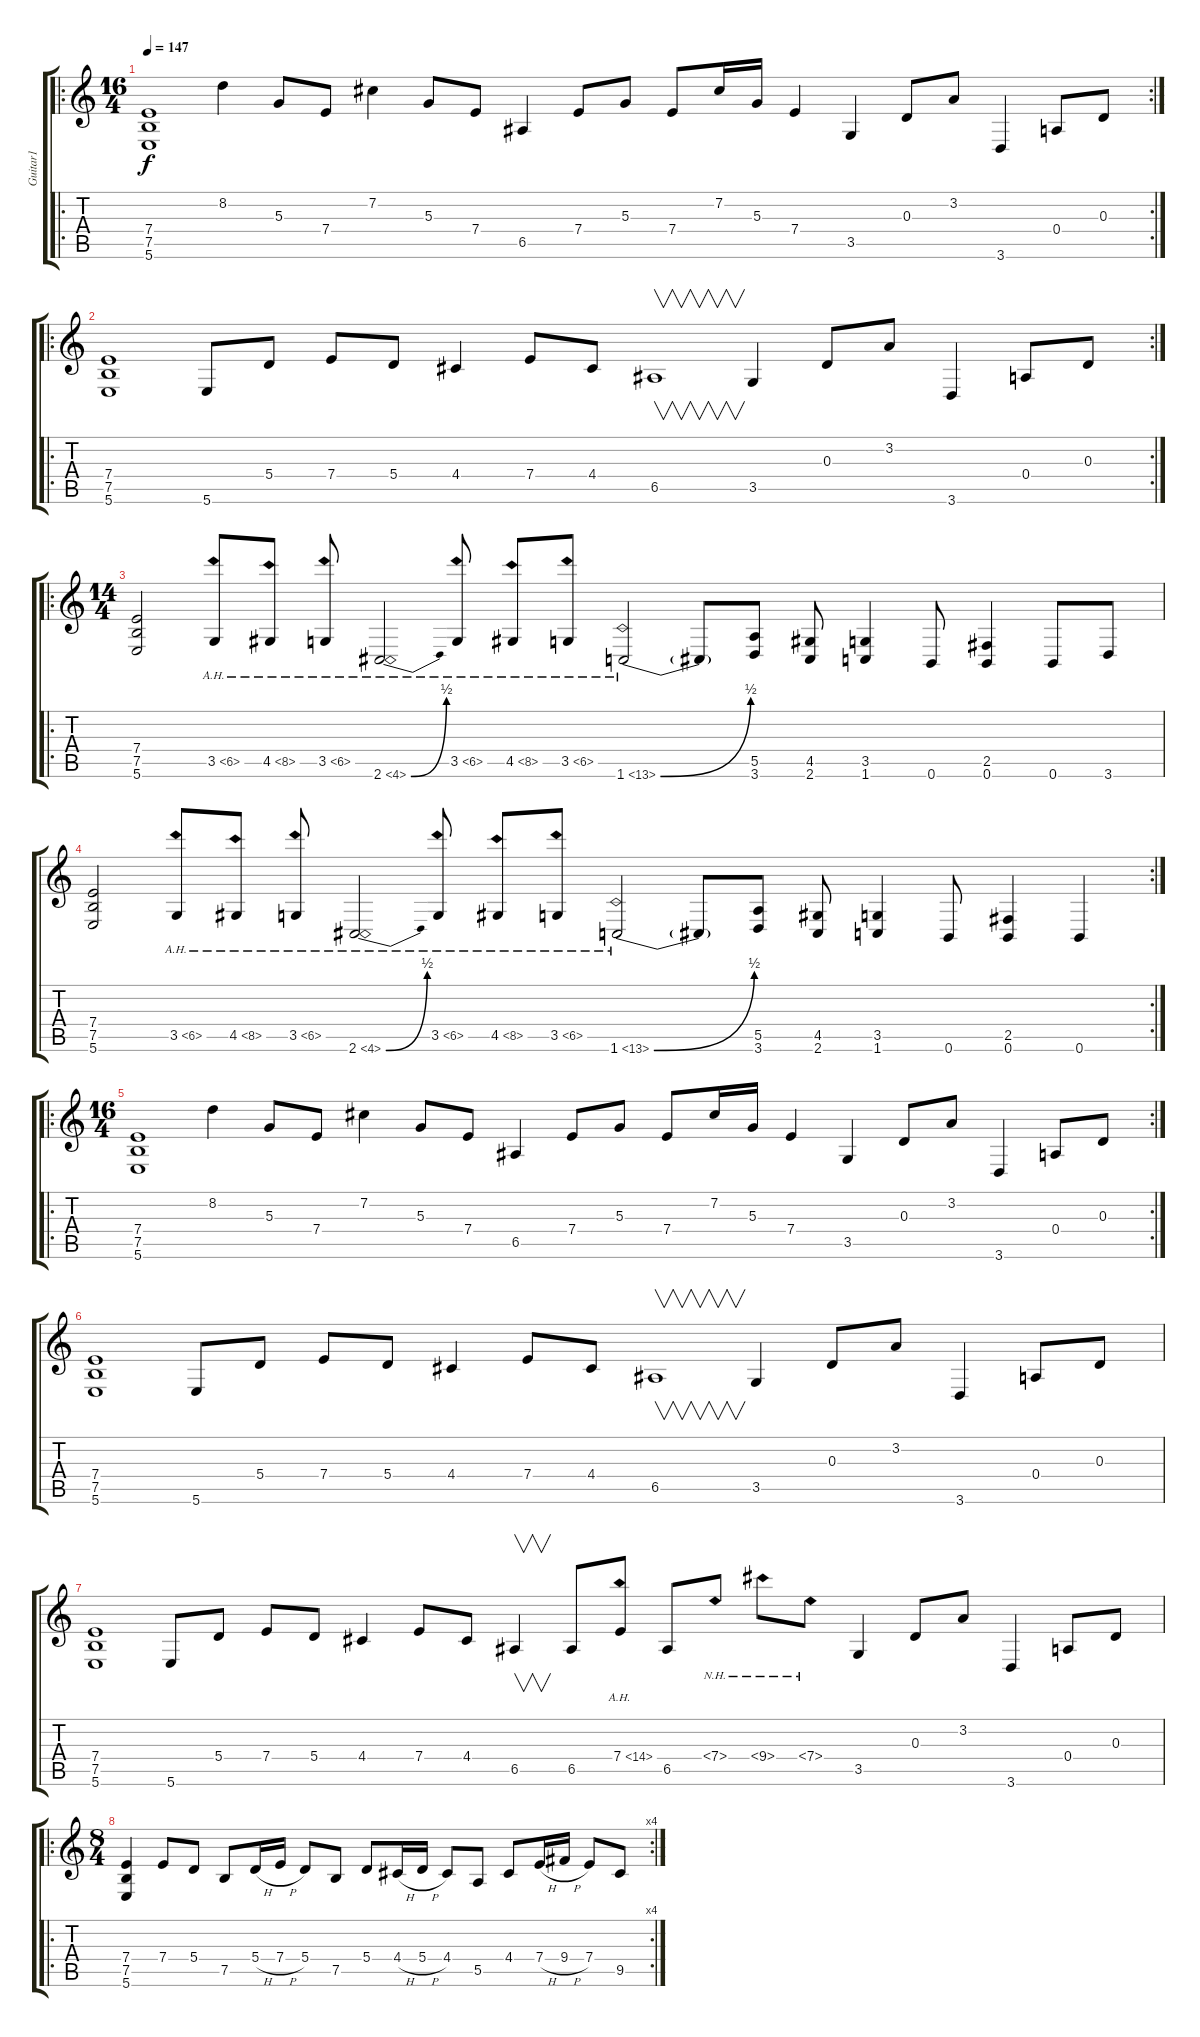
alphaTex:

\track ("Guitar1" "Guitar1") {instrument distortionguitar}
\staff {score tabs}
\tuning (B3 Gb3 D3 A2 E2 B1) {hide}
\ro
\rc 2
\ts (16 4)
\tempo 147
\clef g2
\ks c
(7.4 7.5 5.6).1{dy f instrument distortionguitar} 8.2.4 5.3.8 7.4.8 7.2.4 5.3.8 7.4.8 6.5.4 7.4.8 5.3.8 7.4.8 7.2.16 5.3.16 7.4.4 3.5.4 0.3.8 3.2.8 3.6.4 0.4.8 0.3.8 |
\ro
\rc 2
(7.4 7.5 5.6).1 5.6.8 5.4.8 7.4.8 5.4.8 4.4.4 7.4.8 4.4.8 6.5.1{v} 3.5.4 0.3.8 3.2.8 3.6.4 0.4.8 0.3.8 |
\ro
\ts (14 4)
(7.4 7.5 5.6).2 3.5{ah 3}.8 4.5{ah 4}.8 3.5{ah 3}.8 2.6{be (bend 0 0 60 2) ah 2}.2 3.5{ah 3}.8 4.5{ah 4}.8 3.5{ah 3}.8 1.6{be (bend 0 0 60 2) ah 12}.2 1.6{t}.8 (5.5 3.6).8 (4.5 2.6).8 (3.5 1.6).4 0.6.8 (2.5 0.6).4 0.6.8 3.6.8 |
\rc 2
(7.4 7.5 5.6).2 3.5{ah 3}.8 4.5{ah 4}.8 3.5{ah 3}.8 2.6{be (bend 0 0 60 2) ah 2}.2 3.5{ah 3}.8 4.5{ah 4}.8 3.5{ah 3}.8 1.6{be (bend 0 0 60 2) ah 12}.2 1.6{t}.8 (5.5 3.6).8 (4.5 2.6).8 (3.5 1.6).4 0.6.8 (2.5 0.6).4 0.6.4 |
\ro
\rc 2
\ts (16 4)
(7.4 7.5 5.6).1 8.2.4 5.3.8 7.4.8 7.2.4 5.3.8 7.4.8 6.5.4 7.4.8 5.3.8 7.4.8 7.2.16 5.3.16 7.4.4 3.5.4 0.3.8 3.2.8 3.6.4 0.4.8 0.3.8 |
(7.4 7.5 5.6).1 5.6.8 5.4.8 7.4.8 5.4.8 4.4.4 7.4.8 4.4.8 6.5.1{v} 3.5.4 0.3.8 3.2.8 3.6.4 0.4.8 0.3.8 |
(7.4 7.5 5.6).1 5.6.8 5.4.8 7.4.8 5.4.8 4.4.4 7.4.8 4.4.8 6.5.4{v} 6.5.8 7.4{ah 7}.8 6.5.8 7.4{nh}.8 9.4{nh}.8 7.4{nh}.8 3.5.4 0.3.8 3.2.8 3.6.4 0.4.8 0.3.8 |
\ro
\rc 4
\ts (8 4)
(7.4 7.5 5.6).4 7.4.8 5.4.8 7.5.8 5.4{h}.16 7.4{h}.16 5.4.8 7.5.8 5.4.8 4.4{h}.16 5.4{h}.16 4.4.8 5.5.8 4.4.8 7.4{h}.16 9.4{h}.16 7.4.8 9.5.8
